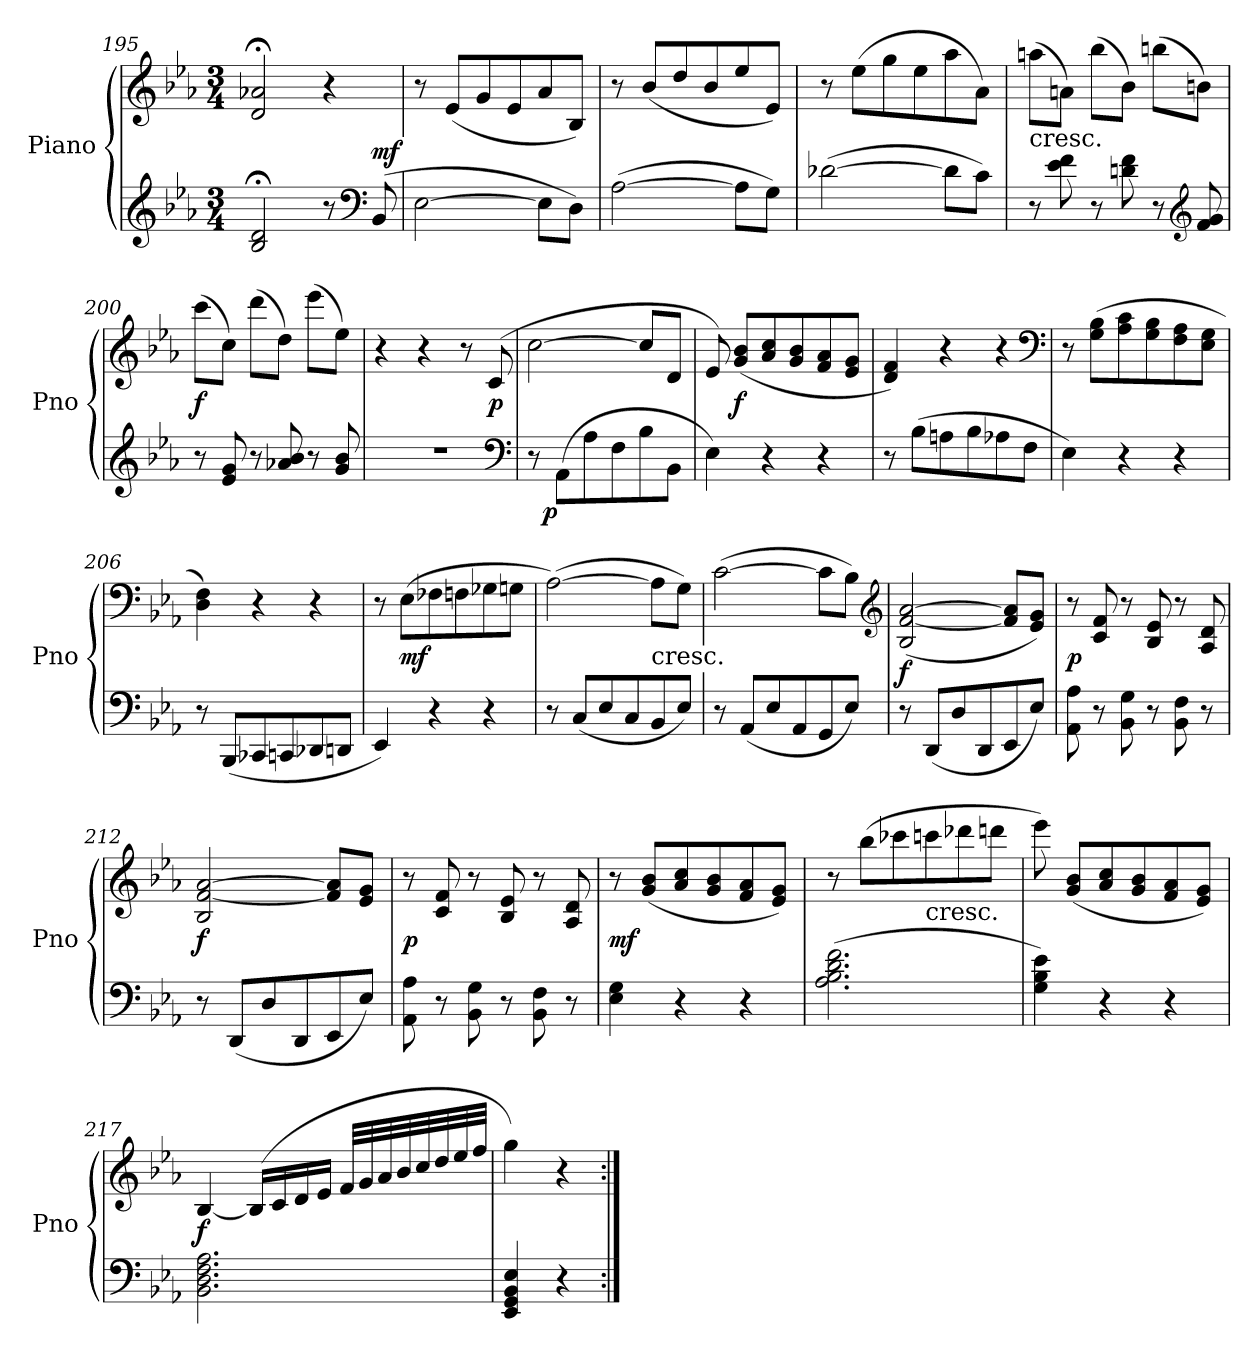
**kern	**kern	**dynam
*part1	*part1	*part1
*staff2	*staff1	*staff1/2
*I"Piano	*	*
*I'Pno	*	*
*clefG2	*clefG2	*
*k[b-e-a-]	*k[b-e-a-]	*
*E-:	*E-:	*
*M3/4	*M3/4	*
=195	=195	=195
2B-;< 2d;<	2d;< 2a-X;<	.
8r	4r	.
*clefF4	*	*
!	!	!LO:DY:a=2
(8BB-	.	mf
=196	=196	=196
[2E-	8r	.
.	(8e-L	.
.	8g	.
.	8e-	.
8E-L]	8a-	.
8DJ)	8B-J)	.
=197	=197	=197
([2A-	8r	.
.	(8b-/L	.
.	8dd/	.
.	8b-/	.
8A-L]	8ee-/	.
8GJ)	8e-/J)	.
!!LO:LB:g=z
=198	=198	=198
([2d-X	8r	.
.	(8ee-L	.
.	8gg	.
.	8ee-	.
8d-L]	8aa-	.
8cJ)	8a-J)	.
=199	=199	=199
!	!LO:TX:c:t=cresc.	!
8r	(8aanL	.
8e- 8f	8anJ)	.
8r	(8bb-L	.
8dn 8f	8b-J)	.
8r	(8bbnL	.
*clefG2	*	*
8f 8g	8bnJ)	.
=200	=200	=200
8r	(8cccL	f
8e- 8g	8ccJ)	.
8r	(8dddL	.
8a-X 8b-	8ddJ)	.
8r	(8eee-L	.
8g 8b-	8ee-J)	.
=201	=201	=201
2.r	4r	.
.	4r	.
.	8r	.
.	(8c	p
*clefF4	*	*
=202	=202	=202
8r	[2cc	.
!	!	!LO:DY:b=2:rj
(8AA-L	.	p
8A-	.	.
8F	.	.
8B-	8ccL]	.
8BB-J	8dJ	.
=203	=203	=203
4E-)	8e-)	.
.	(8g 8b-L	f
4r	8a- 8cc	.
.	8g 8b-	.
4r	8f 8a-	.
.	8e- 8gJ	.
=204	=204	=204
8r	4d 4f)	.
(8B-L	.	.
8An	4r	.
8B-	.	.
8A-X	4r	.
8FJ	.	.
*	*clefF4	*
!!LO:LB:g=z
=205	=205	=205
4E-)	8r	.
.	(8G 8B-L	.
4r	8A- 8c	.
.	8G 8B-	.
4r	8F 8A-	.
.	8E- 8GJ	.
=206	=206	=206
8r	4D 4F)	.
(8BBB-L	.	.
8CC-X	4r	.
8CCn	.	.
8DD-X	4r	.
8DDnJ	.	.
=207	=207	=207
4EE-)	8r	.
.	(8E-L	mf
4r	8F-X	.
.	8Fn	.
4r	8G-X	.
.	8GnJ	.
=208	=208	=208
8r	([2A-)	.
(8CL	.	.
8E-	.	.
8C	.	.
!	!LO:TX:c:t=cresc.	!
8BB-	8A-L]	.
8E-J)	8GJ)	.
=209	=209	=209
8r	([2c	.
(8AA-L	.	.
8E-	.	.
8AA-	.	.
8GG	8cL]	.
8E-J)	8B-J)	.
*	*clefG2	*
=210	=210	=210
8r	(>2B- [2f [2a-	f
(8DDL	.	.
8D	.	.
8DD	.	.
8EE-	8f] 8a-]L	.
8E-J)	8e- 8gJ)	.
=211	=211	=211
8AA- 8A-	8r	p
8r	8c 8f	.
8BB- 8G	8r	.
8r	8B- 8e-	.
8BB- 8F	8r	.
8r	8A- 8d	.
!!LO:LB:g=z
=212	=212	=212
8r	2B- [2f [2a-	f
(8DDL	.	.
8D	.	.
8DD	.	.
8EE-	8f] 8a-]L	.
8E-J)	8e- 8gJ	.
=213	=213	=213
8AA- 8A-	8r	p
8r	8c 8f	.
8BB- 8G	8r	.
8r	8B- 8e-	.
8BB- 8F	8r	.
8r	8A- 8d	.
=214	=214	=214
4E- 4G	8r	mf
.	(8g 8b-L	.
4r	8a- 8cc	.
.	8g 8b-	.
4r	8f 8a-	.
.	8e- 8gJ)	.
=215	=215	=215
(<2.A- 2.B- 2.d 2.f	8r	.
.	(8bb-L	.
.	8ccc-X	.
!	!LO:TX:c:t=cresc.	!
.	8cccn	.
.	8ddd-X	.
.	8dddnJ	.
=216	=216	=216
4G 4B- 4e-)	8eee-)	.
.	(8g 8b-L	.
4r	8a- 8cc	.
.	8g 8b-	.
4r	8f 8a-	.
.	8e- 8gJ)	.
=217	=217	=217
2.BB- 2.D 2.F 2.A-	[4B-	f
.	(16B-LL]	.
.	16c	.
.	16d	.
.	16e-JJ	.
.	32f/LLL	.
.	32g/	.
.	32a-/	.
.	32b-/	.
.	32cc/	.
.	32dd/	.
.	32ee-/	.
.	32ff/JJJ	.
=218	=218	=218
4EE- 4GG 4BB- 4E-	4gg)	.
4r	4r	.
=:|!	=:|!	=:|!
*-	*-	*-
